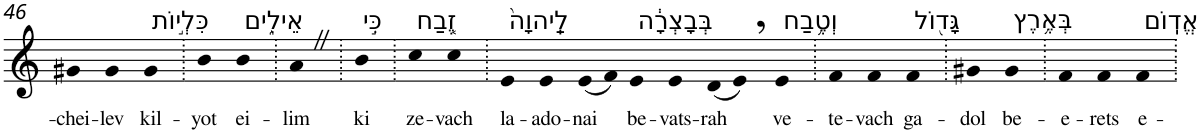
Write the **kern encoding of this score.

**kern	**text
*part1	*part1
*staff1	*staff1
*I"Piano	*
*I'Pno	*
!!LO:PB:g=z
*clefG2	*
*k[]	*
=46	=46
!	!LO:LY:b
4g#X	-chei-
!	!LO:LY:b
4g#	-lev
!LO:TX:a:t=כִּלְי֣וֹת	!
!	!LO:LY:b
4g#	kil-
=47.	=47.
!	!LO:LY:b
4b	-yot
!LO:TX:a:t=אֵילִ֑ים	!
!	!LO:LY:b
4b	ei-
=48.	=48.
!	!LO:LY:b
4aZ	-lim
=49.	=49.
!LO:TX:a:t=כִּ֣י	!
!	!LO:LY:b
4b	ki
=50.	=50.
!LO:TX:a:t=זֶ֤בַח	!
!	!LO:LY:b
4cc	ze-
!	!LO:LY:b
4cc	-vach
=51.	=51.
!LO:TX:a:t=לַֽיהוָה֙	!
!	!LO:LY:b
4e	la-
!	!LO:LY:b
4e	-ado-
!	!LO:LY:b
(8e	-nai
8f)	.
!LO:TX:a:t=בְּבָצְרָ֔ה	!
!	!LO:LY:b
4e	be-
!	!LO:LY:b
4e	-vats-
!	!LO:LY:b
(8d	-rah
8e,)	.
!LO:TX:a:t=וְטֶ֥בַח	!
!	!LO:LY:b
4e	ve-
=52.	=52.
!	!LO:LY:b
4f	-te-
!	!LO:LY:b
4f	-vach
!LO:TX:a:t=גָּד֖וֹל	!
!	!LO:LY:b
4f	ga-
=53.	=53.
!	!LO:LY:b
4g#X	-dol
!LO:TX:a:t=בְּאֶ֥רֶץ	!
!	!LO:LY:b
4g#	be-
=54.	=54.
!	!LO:LY:b
4f	-e-
!	!LO:LY:b
4f	-rets
!LO:TX:a:t=אֱדֽוֹם	!
!	!LO:LY:b
4f	e-
=.	=.
*-	*-
